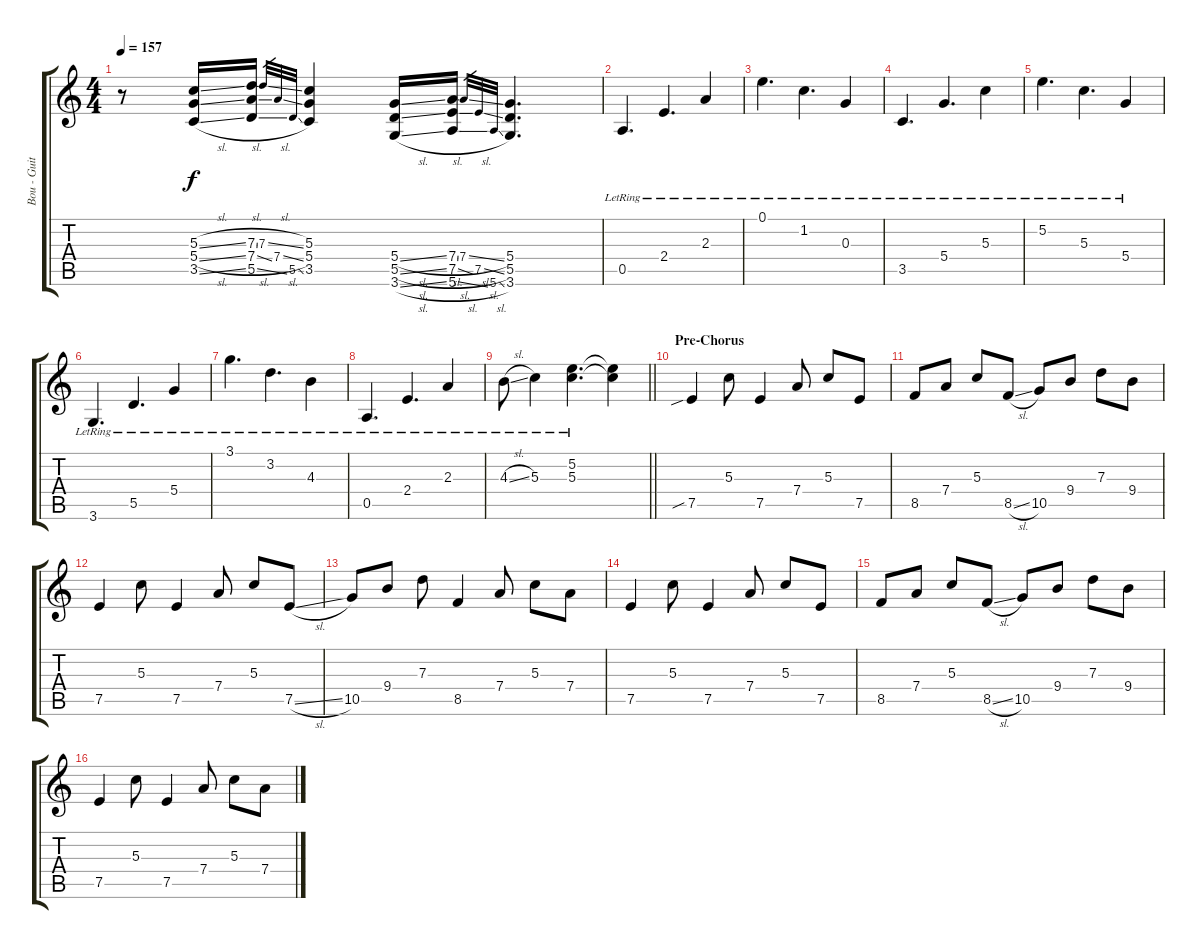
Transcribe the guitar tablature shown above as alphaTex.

\track ("Bou - Guitar 1" "Bou - Guit") {instrument electricguitarclean}
\staff {score tabs}
\tuning (E4 B3 G3 D3 A2 E2) {hide}
\ts (4 4)
\tempo 157
\clef g2
\ks c
r.8{dy f} (5.3{sl} 5.4{sl} 3.5{sl}).16 (7.3{sl} 7.4{sl} 5.5{sl}).16 7.3{sl}.32{gr} 7.4{sl}.32{gr} 5.5{sl}.32{gr} (5.3 5.4 3.5).4 (5.4{sl} 5.5{sl} 3.6{sl}).16 (7.4{sl} 7.5{sl} 5.6{sl}).16 7.4{sl}.32{gr} 7.5{sl}.32{gr} 5.6{sl}.32{gr} (5.4 5.5 3.6).4{d} |
0.5{lr}.4{d} 2.4{lr}.4{d} 2.3{lr}.4 |
0.1{lr}.4{d} 1.2{lr}.4{d} 0.3{lr}.4 |
3.5{lr}.4{d} 5.4{lr}.4{d} 5.3{lr}.4 |
5.2{lr}.4{d} 5.3{lr}.4{d} 5.4{lr}.4 |
3.6{lr}.4{d} 5.5{lr}.4{d} 5.4{lr}.4 |
3.1{lr}.4{d} 3.2{lr}.4{d} 4.3{lr}.4 |
0.5{lr}.4{d} 2.4{lr}.4{d} 2.3{lr}.4 |
\barLineRight lightlight
4.3{sl lr}.8 5.3{lr}.4 (5.2{lr} 5.3{lr}).4{d} (5.2{t} 5.3{t}).4 |
\section ("" "Pre-Chorus")
7.5{sib}.4{instrument electricguitarclean} 5.3.8 7.5.4 7.4.8 5.3.8 7.5.8 |
8.5.8 7.4.8 5.3.8 8.5{sl}.8 10.5.8 9.4.8 7.3.8 9.4.8 |
7.5.4 5.3.8 7.5.4 7.4.8 5.3.8 7.5{sl}.8 |
10.5.8 9.4.8 7.3.8 8.5.4 7.4.8 5.3.8 7.4.8 |
7.5.4 5.3.8 7.5.4 7.4.8 5.3.8 7.5.8 |
8.5.8 7.4.8 5.3.8 8.5{sl}.8 10.5.8 9.4.8 7.3.8 9.4.8 |
7.5.4 5.3.8 7.5.4 7.4.8 5.3.8 7.4.8
